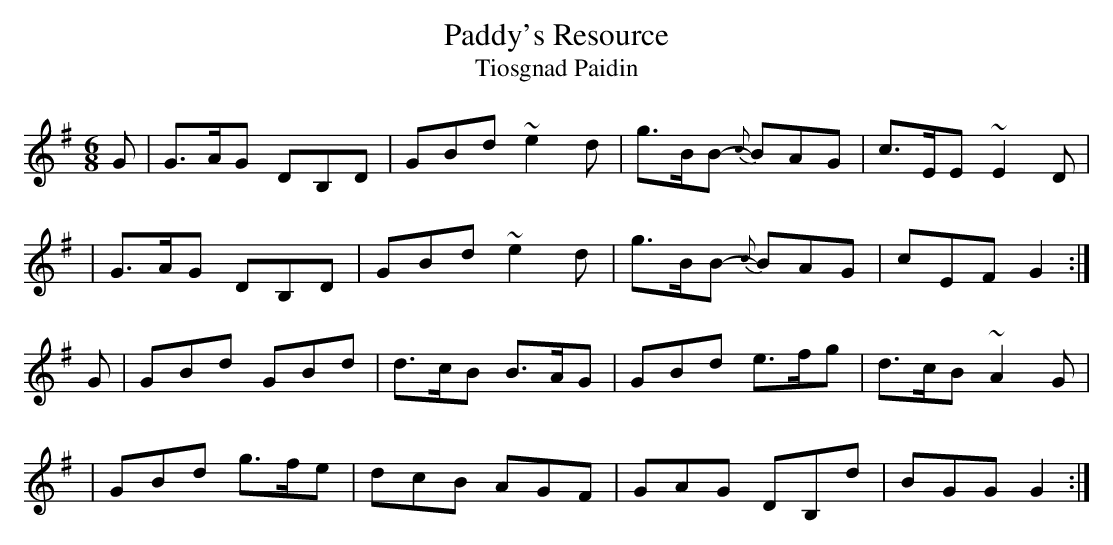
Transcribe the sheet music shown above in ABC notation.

X:1
T: Paddy's Resource
T: Tiosgnad Paidin
M: 6/8
K: G
G | G>AG DB,D | GBd ~e2 d | g>BB {c}-BAG | c>EE ~E2 D |
  | G>AG DB,D | GBd ~e2 d | g>BB {c}-BAG | cEF G2 :|
G | GBd GBd | d>cB B>AG | GBd e>fg | d>cB ~A2 G |
  | GBd g>fe | dcB AGF | GAG DB,d | BGG G2 :|
